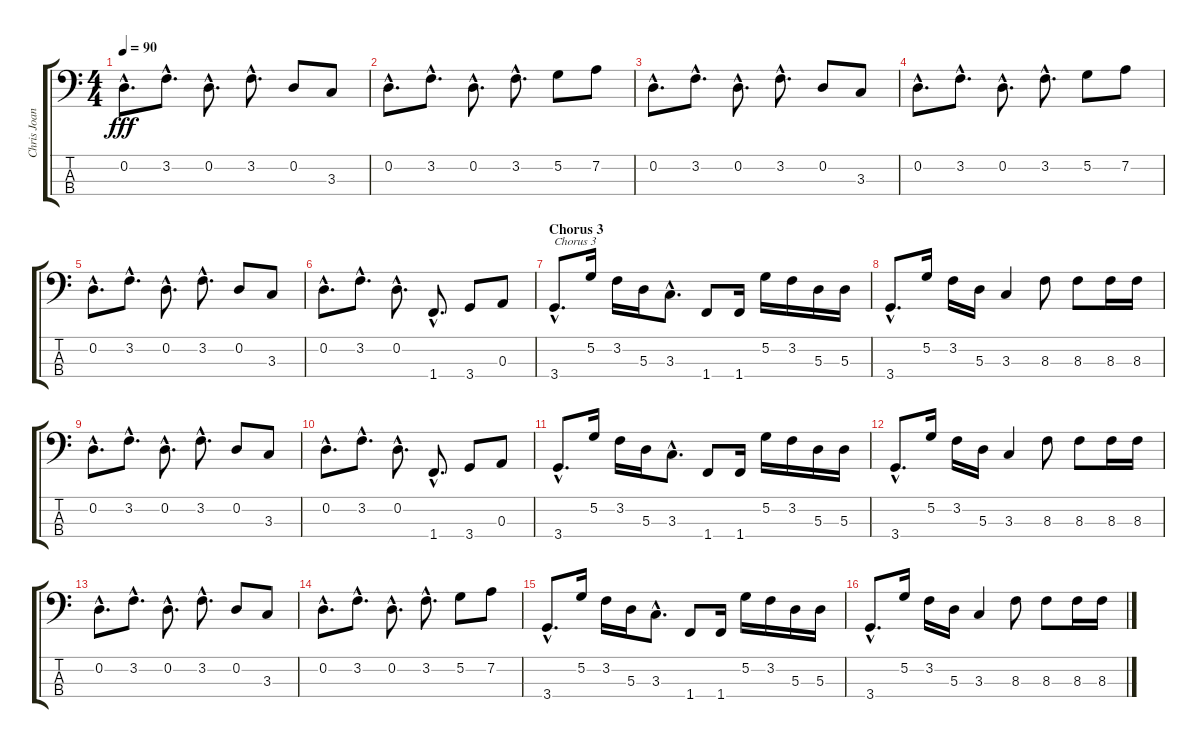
\track ("Chris Joannou" "Chris Joan") {instrument electricbasspick}
\staff {score tabs}
\tuning (G2 D2 A1 E1) {hide}
\ts (4 4)
\tempo 90
\clef f4
\ks c
0.2{hac}.8{d dy fff} 3.2{hac}.8{d} 0.2{hac}.8{d} 3.2{hac}.8{d} 0.2.8 3.3.8 |
0.2{hac}.8{d} 3.2{hac}.8{d} 0.2{hac}.8{d} 3.2{hac}.8{d} 5.2.8 7.2.8 |
0.2{hac}.8{d} 3.2{hac}.8{d} 0.2{hac}.8{d} 3.2{hac}.8{d} 0.2.8 3.3.8 |
0.2{hac}.8{d} 3.2{hac}.8{d} 0.2{hac}.8{d} 3.2{hac}.8{d} 5.2.8 7.2.8 |
0.2{hac}.8{d} 3.2{hac}.8{d} 0.2{hac}.8{d} 3.2{hac}.8{d} 0.2.8 3.3.8 |
0.2{hac}.8{d} 3.2{hac}.8{d} 0.2{hac}.8{d} 1.4{hac}.8{d} 3.4.8 0.3.8 |
\section ("" "Chorus 3")
3.4{hac}.8{d txt "Chorus 3"} 5.2.16 3.2.16 5.3.16 3.3{hac}.8{d} 1.4.8 1.4.16 5.2.16 3.2.16 5.3.16 5.3.16 |
3.4{hac}.8{d} 5.2.16 3.2.16 5.3.16 3.3.4 8.3.8 8.3.8 8.3.16 8.3.16 |
0.2{hac}.8{d} 3.2{hac}.8{d} 0.2{hac}.8{d} 3.2{hac}.8{d} 0.2.8 3.3.8 |
0.2{hac}.8{d} 3.2{hac}.8{d} 0.2{hac}.8{d} 1.4{hac}.8{d} 3.4.8 0.3.8 |
3.4{hac}.8{d} 5.2.16 3.2.16 5.3.16 3.3{hac}.8{d} 1.4.8 1.4.16 5.2.16 3.2.16 5.3.16 5.3.16 |
3.4{hac}.8{d} 5.2.16 3.2.16 5.3.16 3.3.4 8.3.8 8.3.8 8.3.16 8.3.16 |
0.2{hac}.8{d} 3.2{hac}.8{d} 0.2{hac}.8{d} 3.2{hac}.8{d} 0.2.8 3.3.8 |
0.2{hac}.8{d} 3.2{hac}.8{d} 0.2{hac}.8{d} 3.2{hac}.8{d} 5.2.8 7.2.8 |
3.4{hac}.8{d} 5.2.16 3.2.16 5.3.16 3.3{hac}.8{d} 1.4.8 1.4.16 5.2.16 3.2.16 5.3.16 5.3.16 |
3.4{hac}.8{d} 5.2.16 3.2.16 5.3.16 3.3.4 8.3.8 8.3.8 8.3.16 8.3.16
